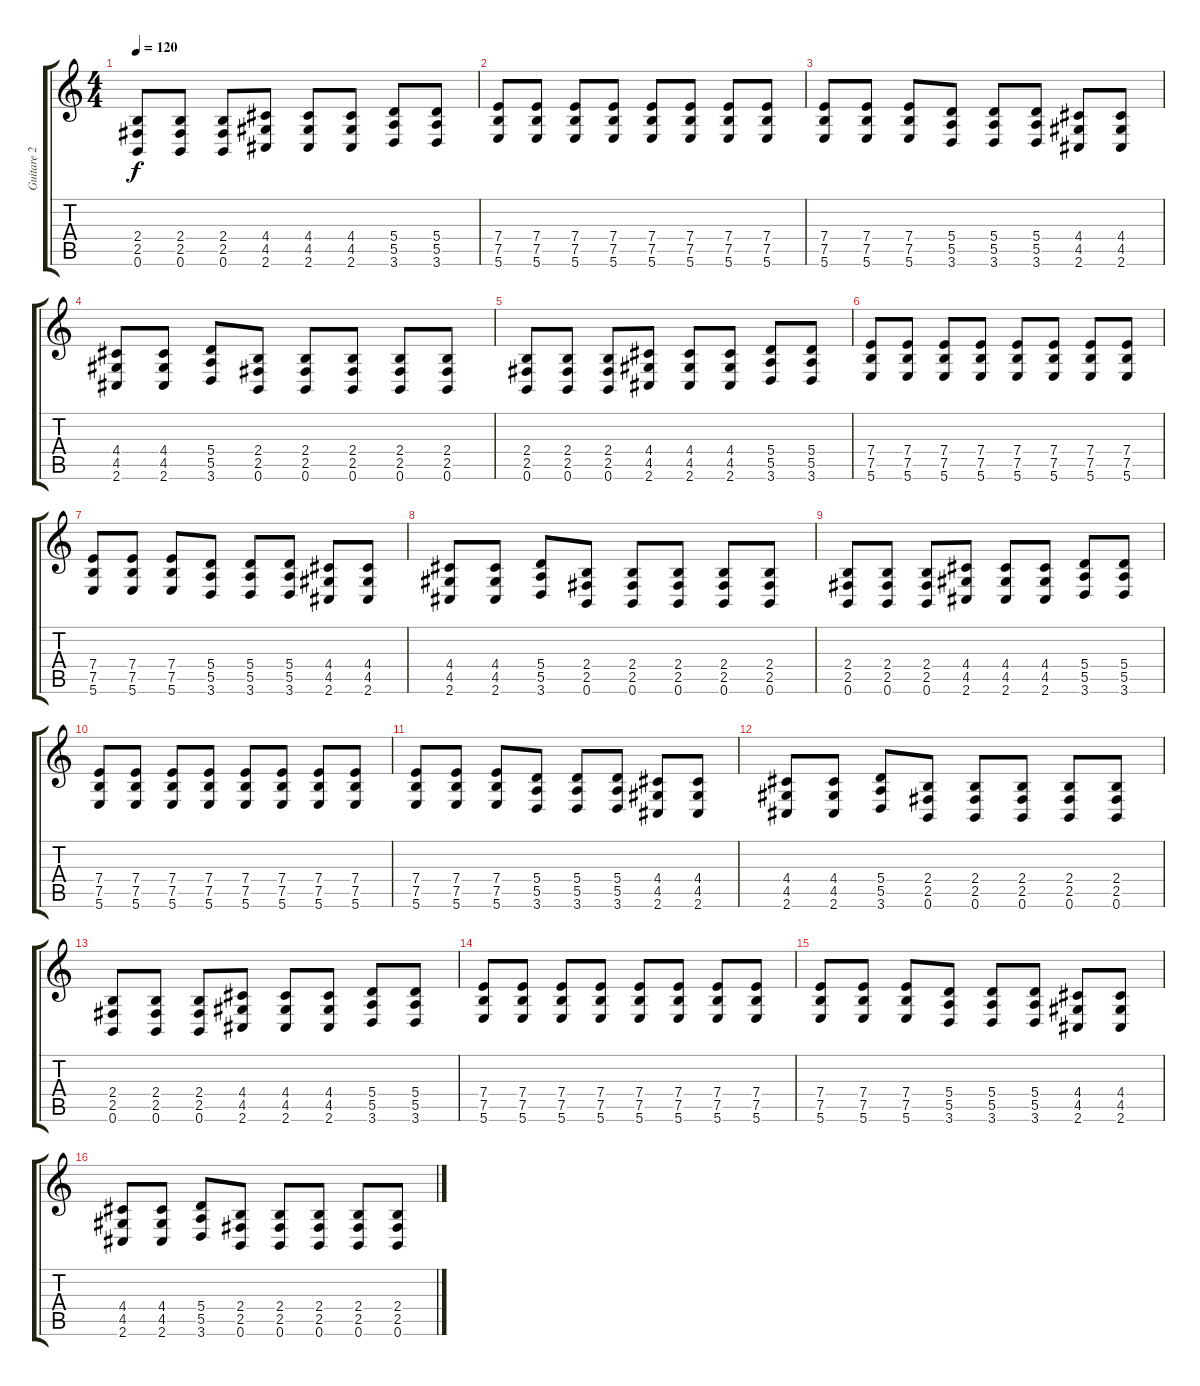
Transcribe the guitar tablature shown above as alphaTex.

\track ("Guitare 2" "Guitare 2") {instrument distortionguitar}
\staff {score tabs}
\tuning (B3 Gb3 D3 A2 E2 B1) {hide}
\ts (4 4)
\tempo 120
\clef g2
\ks c
(2.4 2.5 0.6).8{dy f instrument distortionguitar} (2.4 2.5 0.6).8 (2.4 2.5 0.6).8 (4.4 4.5 2.6).8 (4.4 4.5 2.6).8 (4.4 4.5 2.6).8 (5.4 5.5 3.6).8 (5.4 5.5 3.6).8 |
(7.4 7.5 5.6).8 (7.4 7.5 5.6).8 (7.4 7.5 5.6).8 (7.4 7.5 5.6).8 (7.4 7.5 5.6).8 (7.4 7.5 5.6).8 (7.4 7.5 5.6).8 (7.4 7.5 5.6).8 |
(7.4 7.5 5.6).8 (7.4 7.5 5.6).8 (7.4 7.5 5.6).8 (5.4 5.5 3.6).8 (5.4 5.5 3.6).8 (5.4 5.5 3.6).8 (4.4 4.5 2.6).8 (4.4 4.5 2.6).8 |
(4.4 4.5 2.6).8 (4.4 4.5 2.6).8 (5.4 5.5 3.6).8 (2.4 2.5 0.6).8 (2.4 2.5 0.6).8 (2.4 2.5 0.6).8 (2.4 2.5 0.6).8 (2.4 2.5 0.6).8 |
(2.4 2.5 0.6).8 (2.4 2.5 0.6).8 (2.4 2.5 0.6).8 (4.4 4.5 2.6).8 (4.4 4.5 2.6).8 (4.4 4.5 2.6).8 (5.4 5.5 3.6).8 (5.4 5.5 3.6).8 |
(7.4 7.5 5.6).8 (7.4 7.5 5.6).8 (7.4 7.5 5.6).8 (7.4 7.5 5.6).8 (7.4 7.5 5.6).8 (7.4 7.5 5.6).8 (7.4 7.5 5.6).8 (7.4 7.5 5.6).8 |
(7.4 7.5 5.6).8 (7.4 7.5 5.6).8 (7.4 7.5 5.6).8 (5.4 5.5 3.6).8 (5.4 5.5 3.6).8 (5.4 5.5 3.6).8 (4.4 4.5 2.6).8 (4.4 4.5 2.6).8 |
(4.4 4.5 2.6).8 (4.4 4.5 2.6).8 (5.4 5.5 3.6).8 (2.4 2.5 0.6).8 (2.4 2.5 0.6).8 (2.4 2.5 0.6).8 (2.4 2.5 0.6).8 (2.4 2.5 0.6).8 |
(2.4 2.5 0.6).8 (2.4 2.5 0.6).8 (2.4 2.5 0.6).8 (4.4 4.5 2.6).8 (4.4 4.5 2.6).8 (4.4 4.5 2.6).8 (5.4 5.5 3.6).8 (5.4 5.5 3.6).8 |
(7.4 7.5 5.6).8 (7.4 7.5 5.6).8 (7.4 7.5 5.6).8 (7.4 7.5 5.6).8 (7.4 7.5 5.6).8 (7.4 7.5 5.6).8 (7.4 7.5 5.6).8 (7.4 7.5 5.6).8 |
(7.4 7.5 5.6).8 (7.4 7.5 5.6).8 (7.4 7.5 5.6).8 (5.4 5.5 3.6).8 (5.4 5.5 3.6).8 (5.4 5.5 3.6).8 (4.4 4.5 2.6).8 (4.4 4.5 2.6).8 |
(4.4 4.5 2.6).8 (4.4 4.5 2.6).8 (5.4 5.5 3.6).8 (2.4 2.5 0.6).8 (2.4 2.5 0.6).8 (2.4 2.5 0.6).8 (2.4 2.5 0.6).8 (2.4 2.5 0.6).8 |
(2.4 2.5 0.6).8 (2.4 2.5 0.6).8 (2.4 2.5 0.6).8 (4.4 4.5 2.6).8 (4.4 4.5 2.6).8 (4.4 4.5 2.6).8 (5.4 5.5 3.6).8 (5.4 5.5 3.6).8 |
(7.4 7.5 5.6).8 (7.4 7.5 5.6).8 (7.4 7.5 5.6).8 (7.4 7.5 5.6).8 (7.4 7.5 5.6).8 (7.4 7.5 5.6).8 (7.4 7.5 5.6).8 (7.4 7.5 5.6).8 |
(7.4 7.5 5.6).8 (7.4 7.5 5.6).8 (7.4 7.5 5.6).8 (5.4 5.5 3.6).8 (5.4 5.5 3.6).8 (5.4 5.5 3.6).8 (4.4 4.5 2.6).8 (4.4 4.5 2.6).8 |
(4.4 4.5 2.6).8 (4.4 4.5 2.6).8 (5.4 5.5 3.6).8 (2.4 2.5 0.6).8 (2.4 2.5 0.6).8 (2.4 2.5 0.6).8 (2.4 2.5 0.6).8 (2.4 2.5 0.6).8
